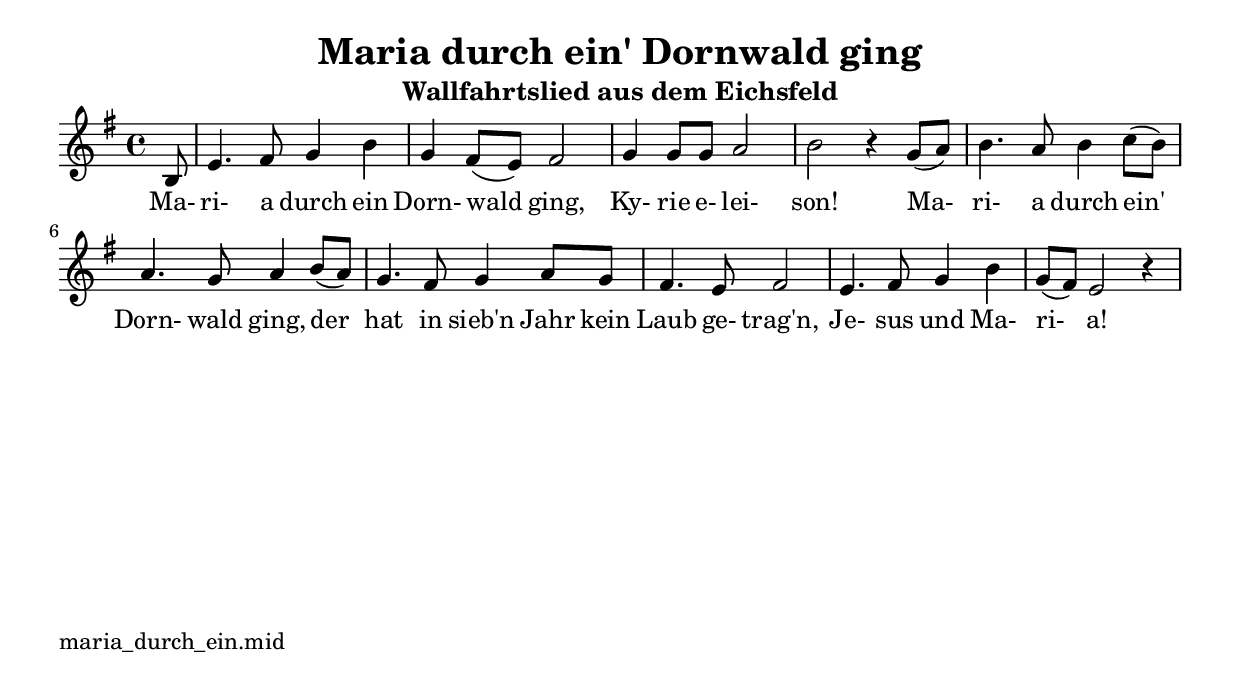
\version "2.24.4"

\bookpart {
  \tocItem \markup  "Maria durch ein' Dornwald ging"
  \header {
    title    = "Maria durch ein' Dornwald ging"
    subtitle = "Wallfahrtslied aus dem Eichsfeld"
  }

\score {
 \midi{}
 \layout { indent = 0 }
 \transpose c g, {
   \relative c' {
     \key c \major
     \time 4/4
      \partial 8 e8
      a4. b8 c4 e4         c4 b8( a8) b2
      c4  c8  c8 d2        e2 r4 c8( d8)        e4. d8 e4 f8( e8) \break
      d4. c8 d4 e8( d8)    c4. b8 c4 d8 c8
      b4. a8 b2            a4. b8  c4  e4       c8( b8) a2 r4
   }
}
  \addlyrics {
   Ma-   ri- a  durch ein    Dorn- wald ging,        Ky- rie e- lei-
         son! Ma-            ri- a  durch ein'       Dorn- wald ging, der    hat in sieb'n Jahr kein
         Laub ge- trag'n,    Je- sus und Ma-         ri- a!    
  }
}
  \markup{
   \vspace #10
   \with-url #"https://edgar-saenger.eu/musik/vermischtes/src/ave_maria/maria_durch_ein.mid"
                                                                       {maria_durch_ein.mid}
  }
}